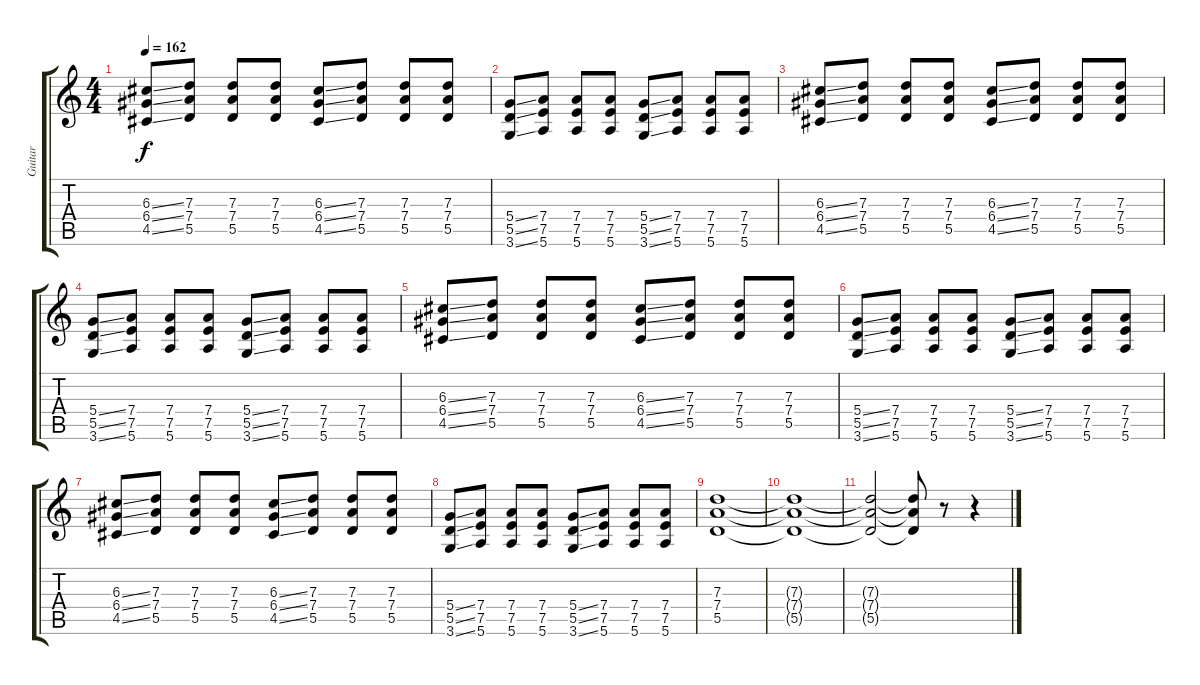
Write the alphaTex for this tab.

\track ("Guitar" "Guitar") {instrument distortionguitar}
\staff {score tabs}
\tuning (E4 B3 G3 D3 A2 E2) {hide}
\ts (4 4)
\tempo 162
\clef g2
\ks c
(6.3{ss} 6.4{ss} 4.5{ss}).8{dy f} (7.3 7.4 5.5).8 (7.3 7.4 5.5).8 (7.3 7.4 5.5).8 (6.3{ss} 6.4{ss} 4.5{ss}).8 (7.3 7.4 5.5).8 (7.3 7.4 5.5).8 (7.3 7.4 5.5).8 |
(5.4{ss} 5.5{ss} 3.6{ss}).8 (7.4 7.5 5.6).8 (7.4 7.5 5.6).8 (7.4 7.5 5.6).8 (5.4{ss} 5.5{ss} 3.6{ss}).8 (7.4 7.5 5.6).8 (7.4 7.5 5.6).8 (7.4 7.5 5.6).8 |
(6.3{ss} 6.4{ss} 4.5{ss}).8 (7.3 7.4 5.5).8 (7.3 7.4 5.5).8 (7.3 7.4 5.5).8 (6.3{ss} 6.4{ss} 4.5{ss}).8 (7.3 7.4 5.5).8 (7.3 7.4 5.5).8 (7.3 7.4 5.5).8 |
(5.4{ss} 5.5{ss} 3.6{ss}).8 (7.4 7.5 5.6).8 (7.4 7.5 5.6).8 (7.4 7.5 5.6).8 (5.4{ss} 5.5{ss} 3.6{ss}).8 (7.4 7.5 5.6).8 (7.4 7.5 5.6).8 (7.4 7.5 5.6).8 |
(6.3{ss} 6.4{ss} 4.5{ss}).8 (7.3 7.4 5.5).8 (7.3 7.4 5.5).8 (7.3 7.4 5.5).8 (6.3{ss} 6.4{ss} 4.5{ss}).8 (7.3 7.4 5.5).8 (7.3 7.4 5.5).8 (7.3 7.4 5.5).8 |
(5.4{ss} 5.5{ss} 3.6{ss}).8 (7.4 7.5 5.6).8 (7.4 7.5 5.6).8 (7.4 7.5 5.6).8 (5.4{ss} 5.5{ss} 3.6{ss}).8 (7.4 7.5 5.6).8 (7.4 7.5 5.6).8 (7.4 7.5 5.6).8 |
(6.3{ss} 6.4{ss} 4.5{ss}).8 (7.3 7.4 5.5).8 (7.3 7.4 5.5).8 (7.3 7.4 5.5).8 (6.3{ss} 6.4{ss} 4.5{ss}).8 (7.3 7.4 5.5).8 (7.3 7.4 5.5).8 (7.3 7.4 5.5).8 |
(5.4{ss} 5.5{ss} 3.6{ss}).8 (7.4 7.5 5.6).8 (7.4 7.5 5.6).8 (7.4 7.5 5.6).8 (5.4{ss} 5.5{ss} 3.6{ss}).8 (7.4 7.5 5.6).8 (7.4 7.5 5.6).8 (7.4 7.5 5.6).8 |
(7.3 7.4 5.5).1 |
(7.3{t} 7.4{t} 5.5{t}).1 |
(7.3{t} 7.4{t} 5.5{t}).2 (7.3{t} 7.4{t} 5.5{t}).8 r.8 r.4
